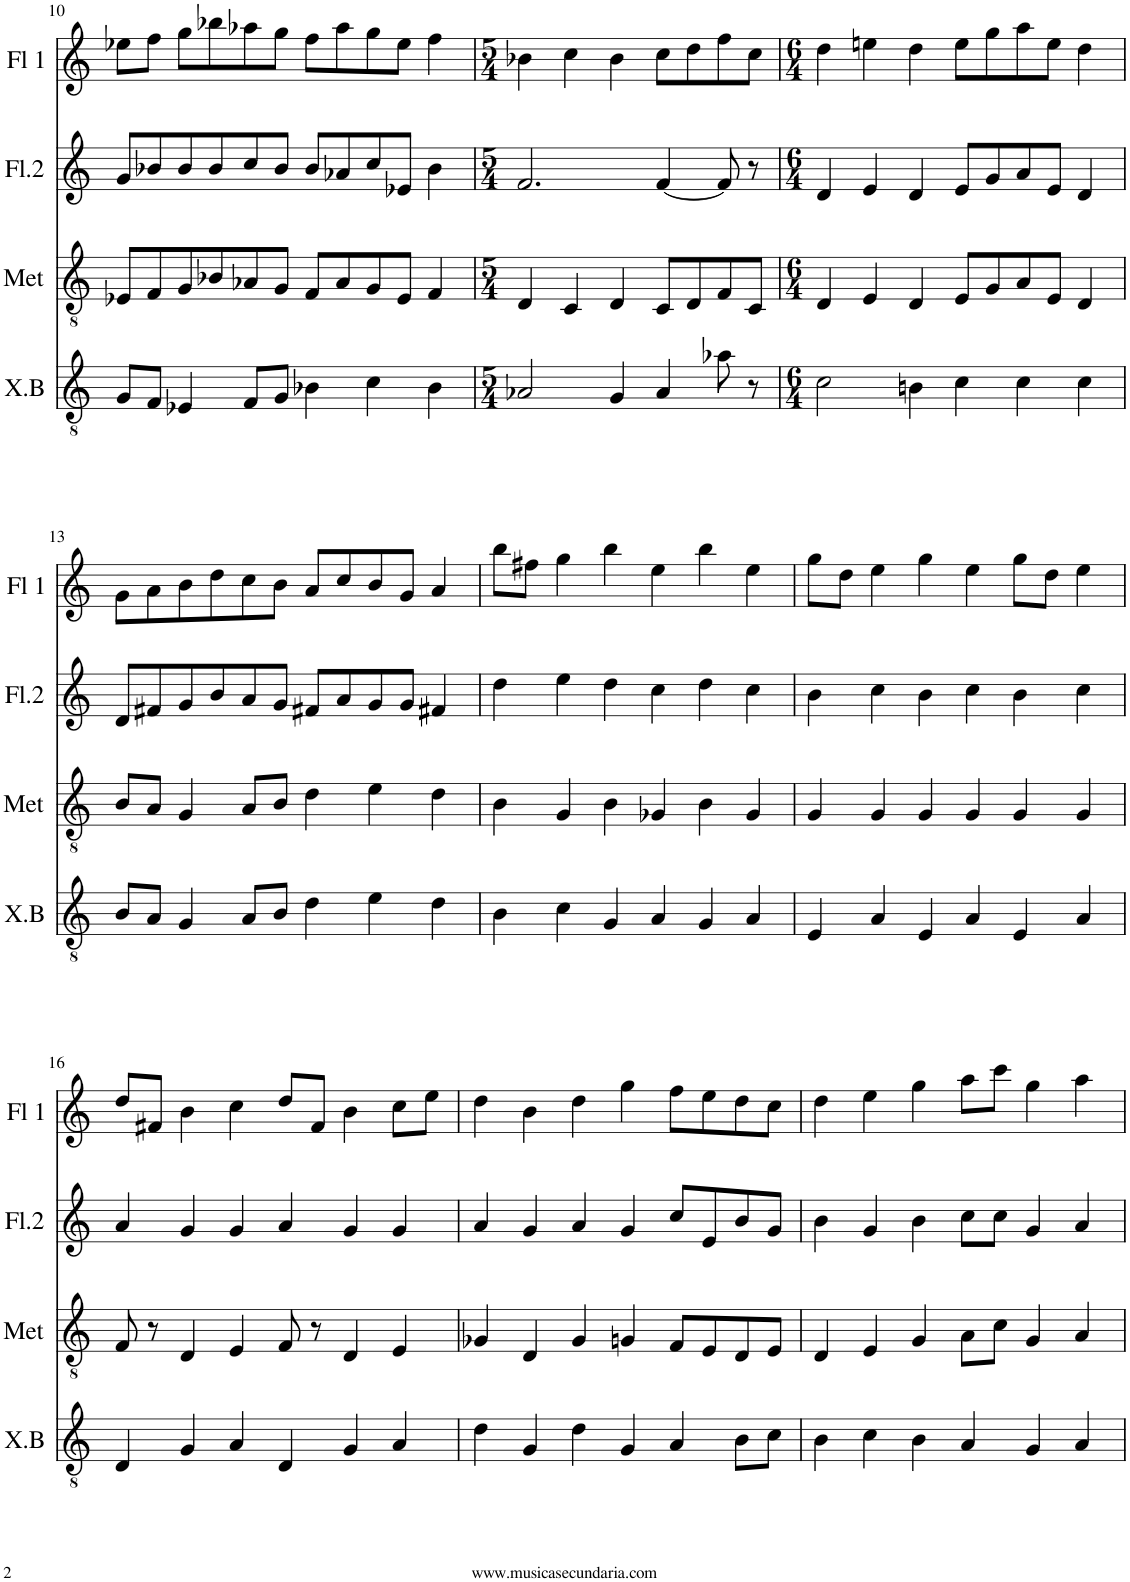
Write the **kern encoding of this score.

**kern	**kern	**kern	**kern
*part4	*part3	*part2	*part1
*staff4	*staff3	*staff2	*staff1
*I"Xil Bajo	*I"Metalófono	*I"Flauta 2	*I"Flauta 1
*I'X.B	*I'Met	*I'Fl.2	*I'Fl 1
!!LO:PB:g=z
*clefGv2	*clefGv2	*clefG2	*clefG2
*k[]	*k[]	*k[]	*k[]
*M6/4	*M6/4	*M6/4	*M6/4
=10	=10	=10	=10
8G/L	8E-X/L	8g/L	8ee-X\L
8F/J	8F/	8b-X/	8ff\J
4E-X/	8G/	8b-/	8gg\L
.	8B-X/	8b-/	8bb-X\
8F/L	8A-X/	8cc/	8aa-X\
8G/J	8G/J	8b-/J	8gg\J
4B-X\	8F/L	8b-/L	8ff\L
.	8A-/	8a-X/	8aa-\
4c\	8G/	8cc/	8gg\
.	8E-/J	8e-X/J	8ee-\J
4B-\	4F/	4b-\	4ff\
=11	=11	=11	=11
*M5/4	*M5/4	*M5/4	*M5/4
2A-X/	4D/	2.f/	4b-X\
.	4C/	.	4cc\
4G/	4D/	.	4b-\
4A-/	8C/L	[4f/	8cc\L
.	8D/	.	8dd\
8a-X\	8F/	8f/]	8ff\
8r	8C/J	8r	8cc\J
=12	=12	=12	=12
*M6/4	*M6/4	*M6/4	*M6/4
2c\	4D/	4d/	4dd\
.	4E/	4e/	4een\
4Bn\	4D/	4d/	4dd\
4c\	8E/L	8e/L	8ee\L
.	8G/	8g/	8gg\
4c\	8A/	8a/	8aa\
.	8E/J	8e/J	8ee\J
4c\	4D/	4d/	4dd\
!!LO:LB:g=z
=13	=13	=13	=13
8B/L	8B/L	8d/L	8g\L
8A/J	8A/J	8f#X/	8a\
4G/	4G/	8g/	8b\
.	.	8b/	8dd\
8A/L	8A/L	8a/	8cc\
8B/J	8B/J	8g/J	8b\J
4d\	4d\	8f#X/L	8a/L
.	.	8a/	8cc/
4e\	4e\	8g/	8b/
.	.	8g/J	8g/J
4d\	4d\	4f#X/	4a/
=14	=14	=14	=14
4B\	4B\	4dd\	8bb\L
.	.	.	8ff#X\J
4c\	4G/	4ee\	4gg\
4G/	4B\	4dd\	4bb\
4A/	4G-X/	4cc\	4ee\
4G/	4B\	4dd\	4bb\
4A/	4G-/	4cc\	4ee\
=15	=15	=15	=15
4E/	4G/	4b\	8gg\L
.	.	.	8dd\J
4A/	4G/	4cc\	4ee\
4E/	4G/	4b\	4gg\
4A/	4G/	4cc\	4ee\
4E/	4G/	4b\	8gg\L
.	.	.	8dd\J
4A/	4G/	4cc\	4ee\
!!LO:LB:g=z
=16	=16	=16	=16
4D/	8F/	4a/	8dd/L
.	8r	.	8f#X/J
4G/	4D/	4g/	4b\
4A/	4E/	4g/	4cc\
4D/	8F/	4a/	8dd/L
.	8r	.	8f#/J
4G/	4D/	4g/	4b\
4A/	4E/	4g/	8cc\L
.	.	.	8ee\J
=17	=17	=17	=17
4d\	4G-X/	4a/	4dd\
4G/	4D/	4g/	4b\
4d\	4G-/	4a/	4dd\
4G/	4Gn/	4g/	4gg\
4A/	8F/L	8cc/L	8ff\L
.	8E/	8e/	8ee\
8B\L	8D/	8b/	8dd\
8c\J	8E/J	8g/J	8cc\J
=18	=18	=18	=18
4B\	4D/	4b\	4dd\
4c\	4E/	4g/	4ee\
4B\	4G/	4b\	4gg\
4A/	8A\L	8cc\L	8aa\L
.	8c\J	8cc\J	8ccc\J
4G/	4G/	4g/	4gg\
4A/	4A/	4a/	4aa\
=	=	=	=
*-	*-	*-	*-
